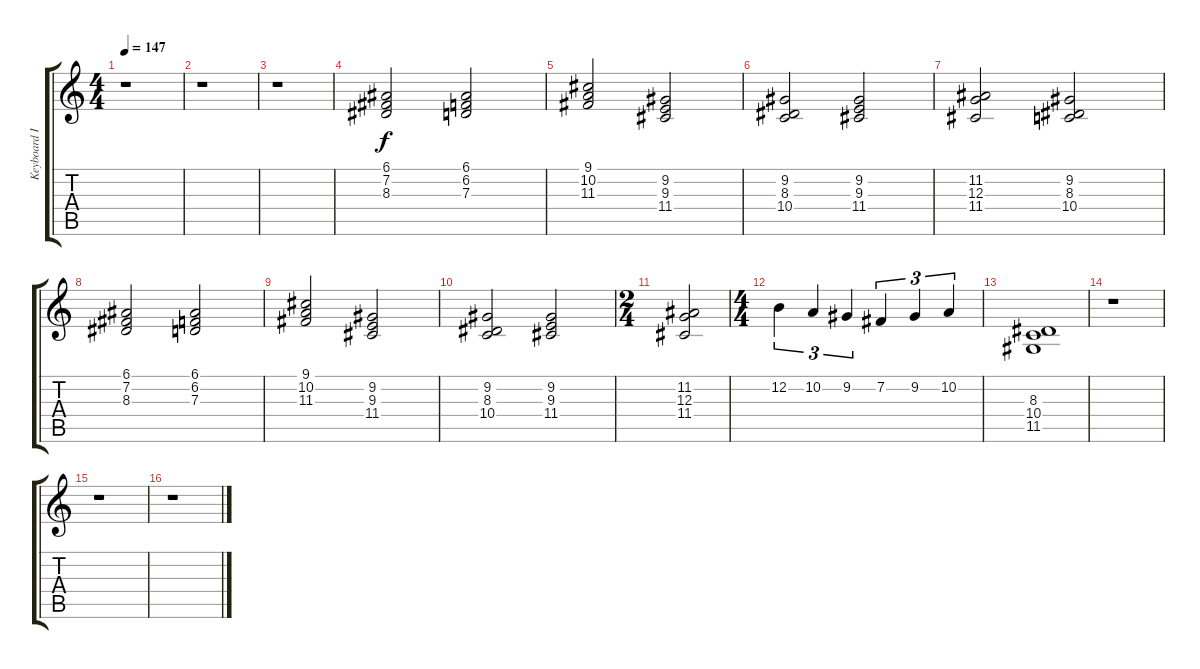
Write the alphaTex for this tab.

\track ("Keyboard III" "Keyboard I") {instrument drawbarorgan}
\staff {score tabs}
\tuning (E4 B3 G3 D3 A2 E2) {hide}
\ts (4 4)
\tempo 147
\clef g2
\ks c
r.1{dy f} |
r.1 |
r.1 |
(6.1 7.2 8.3).2 (6.1 6.2 7.3).2 |
(9.1 10.2 11.3).2 (9.2 9.3 11.4).2 |
(9.2 8.3 10.4).2 (9.2 9.3 11.4).2 |
(11.2 12.3 11.4).2 (9.2 8.3 10.4).2 |
(6.1 7.2 8.3).2 (6.1 6.2 7.3).2 |
(9.1 10.2 11.3).2 (9.2 9.3 11.4).2 |
(9.2 8.3 10.4).2 (9.2 9.3 11.4).2 |
\ts (2 4)
(11.2 12.3 11.4).2 |
\ts (4 4)
12.2.4{tu (3 2)} 10.2.4{tu (3 2)} 9.2.4{tu (3 2)} 7.2.4{tu (3 2)} 9.2.4{tu (3 2)} 10.2.4{tu (3 2)} |
(8.3 10.4 11.5).1 |
r.1 |
r.1 |
r.1
